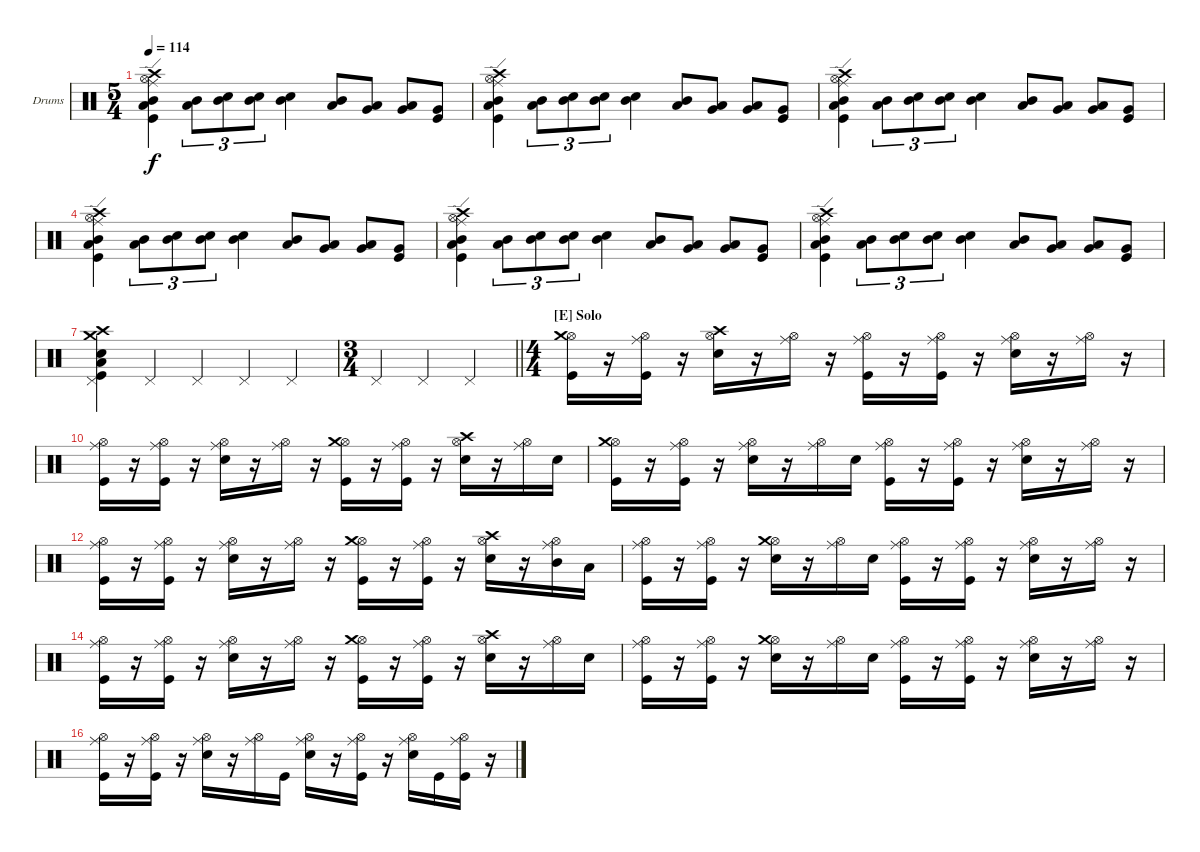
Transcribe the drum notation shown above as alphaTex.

\bracketExtendMode nobrackets
\firstSystemTrackNameOrientation horizontal
\otherSystemsTrackNameOrientation horizontal
\defaultBarNumberDisplay FirstOfSystem
\track ("Drums" "Drums") {instrument percussion}
\staff {score}
\articulation defaults
\ts (5 4)
\tempo 114
\clef neutral
\ks c
("Kick (hit)" "Crash high (hit)" "Ride (edge)" "Low Tom (hit)" "Mid Tom (hit)" "Hi-Hat (open)").4{dy f} ("Mid Tom (hit)" "Low Tom (hit)").8{tu (3 2)} ("Mid Tom (hit)" "Snare (hit) 2").8{tu (3 2)} ("Mid Tom (hit)" "Snare (hit) 2").8{tu (3 2)} ("Snare (hit) 2" "Mid Tom (hit)").4 ("Low Tom (hit)" "Mid Tom (hit)").8 ("Low Tom (hit)" "Very Low Tom (hit)").8 ("Very Low Tom (hit)" "Low Tom (hit)").8 ("Kick (hit)" "Very Low Tom (hit)").8 |
("Kick (hit)" "Crash high (hit)" "Ride (edge)" "Low Tom (hit)" "Mid Tom (hit)" "Hi-Hat (open)").4 ("Mid Tom (hit)" "Low Tom (hit)").8{tu (3 2)} ("Mid Tom (hit)" "Snare (hit) 2").8{tu (3 2)} ("Mid Tom (hit)" "Snare (hit) 2").8{tu (3 2)} ("Snare (hit) 2" "Mid Tom (hit)").4 ("Low Tom (hit)" "Mid Tom (hit)").8 ("Low Tom (hit)" "Very Low Tom (hit)").8 ("Very Low Tom (hit)" "Low Tom (hit)").8 ("Kick (hit)" "Very Low Tom (hit)").8 |
("Kick (hit)" "Crash high (hit)" "Ride (edge)" "Low Tom (hit)" "Mid Tom (hit)" "Hi-Hat (open)").4 ("Mid Tom (hit)" "Low Tom (hit)").8{tu (3 2)} ("Mid Tom (hit)" "Snare (hit) 2").8{tu (3 2)} ("Mid Tom (hit)" "Snare (hit) 2").8{tu (3 2)} ("Snare (hit) 2" "Mid Tom (hit)").4 ("Low Tom (hit)" "Mid Tom (hit)").8 ("Low Tom (hit)" "Very Low Tom (hit)").8 ("Very Low Tom (hit)" "Low Tom (hit)").8 ("Kick (hit)" "Very Low Tom (hit)").8 |
("Kick (hit)" "Crash high (hit)" "Ride (edge)" "Low Tom (hit)" "Mid Tom (hit)" "Hi-Hat (open)").4 ("Mid Tom (hit)" "Low Tom (hit)").8{tu (3 2)} ("Mid Tom (hit)" "Snare (hit) 2").8{tu (3 2)} ("Mid Tom (hit)" "Snare (hit) 2").8{tu (3 2)} ("Snare (hit) 2" "Mid Tom (hit)").4 ("Low Tom (hit)" "Mid Tom (hit)").8 ("Low Tom (hit)" "Very Low Tom (hit)").8 ("Very Low Tom (hit)" "Low Tom (hit)").8 ("Kick (hit)" "Very Low Tom (hit)").8 |
("Kick (hit)" "Crash high (hit)" "Ride (edge)" "Low Tom (hit)" "Mid Tom (hit)" "Hi-Hat (open)").4 ("Mid Tom (hit)" "Low Tom (hit)").8{tu (3 2)} ("Mid Tom (hit)" "Snare (hit) 2").8{tu (3 2)} ("Mid Tom (hit)" "Snare (hit) 2").8{tu (3 2)} ("Snare (hit) 2" "Mid Tom (hit)").4 ("Low Tom (hit)" "Mid Tom (hit)").8 ("Low Tom (hit)" "Very Low Tom (hit)").8 ("Very Low Tom (hit)" "Low Tom (hit)").8 ("Kick (hit)" "Very Low Tom (hit)").8 |
("Kick (hit)" "Crash high (hit)" "Ride (edge)" "Low Tom (hit)" "Mid Tom (hit)" "Hi-Hat (open)").4 ("Mid Tom (hit)" "Low Tom (hit)").8{tu (3 2)} ("Mid Tom (hit)" "Snare (hit) 2").8{tu (3 2)} ("Mid Tom (hit)" "Snare (hit) 2").8{tu (3 2)} ("Snare (hit) 2" "Mid Tom (hit)").4 ("Low Tom (hit)" "Mid Tom (hit)").8 ("Low Tom (hit)" "Very Low Tom (hit)").8 ("Very Low Tom (hit)" "Low Tom (hit)").8 ("Kick (hit)" "Very Low Tom (hit)").8 |
("Pedal Hi-Hat (hit)" "Crash medium (hit)" "Crash high (hit)" "Kick (hit)" "Low Tom (hit)" "Snare (hit) 2").4 "Pedal Hi-Hat (hit)".4 "Pedal Hi-Hat (hit)".4 "Pedal Hi-Hat (hit)".4 "Pedal Hi-Hat (hit)".4 |
\ts (3 4)
\barLineRight lightlight "Pedal Hi-Hat (hit)".4 "Pedal Hi-Hat (hit)".4 "Pedal Hi-Hat (hit)".4
|
\ts (4 4)
\section ("E" "Solo")
("Kick (hit)" "Hi-Hat (open)" "Crash medium (hit)").16 r.16 ("Kick (hit)" "Hi-Hat (open)" "Ride (middle)").16 r.16 ("Snare (hit) 2" "Hi-Hat (open)" "Crash high (hit)").16 r.16 ("Hi-Hat (open)" "Ride (middle)").16 r.16 ("Kick (hit)" "Hi-Hat (open)" "Ride (middle)").16 r.16 ("Kick (hit)" "Hi-Hat (open)" "Ride (middle)").16 r.16 ("Snare (hit) 2" "Hi-Hat (open)" "Ride (middle)").16 r.16 ("Hi-Hat (open)" "Ride (middle)").16 r.16 |
("Kick (hit)" "Hi-Hat (open)" "Ride (middle)").16 r.16 ("Kick (hit)" "Hi-Hat (open)" "Ride (middle)").16 r.16 ("Snare (hit) 2" "Hi-Hat (open)" "Ride (middle)").16 r.16 ("Hi-Hat (open)" "Ride (middle)").16 r.16 ("Kick (hit)" "Hi-Hat (open)" "Crash medium (hit)").16 r.16 ("Kick (hit)" "Hi-Hat (open)" "Ride (middle)").16 r.16 ("Snare (hit) 2" "Hi-Hat (open)" "Crash high (hit)").16 r.16 ("Hi-Hat (open)" "Ride (middle)").16 "Snare (hit) 2".16 |
("Kick (hit)" "Hi-Hat (open)" "Crash medium (hit)").16 r.16 ("Kick (hit)" "Hi-Hat (open)" "Ride (middle)").16 r.16 ("Snare (hit) 2" "Hi-Hat (open)" "Ride (middle)").16 r.16 ("Hi-Hat (open)" "Ride (middle)").16 "Snare (hit) 2".16 ("Kick (hit)" "Hi-Hat (open)" "Ride (middle)").16 r.16 ("Kick (hit)" "Hi-Hat (open)" "Ride (middle)").16 r.16 ("Snare (hit) 2" "Hi-Hat (open)" "Ride (middle)").16 r.16 ("Hi-Hat (open)" "Ride (middle)").16 r.16 |
("Kick (hit)" "Hi-Hat (open)" "Ride (middle)").16 r.16 ("Kick (hit)" "Hi-Hat (open)" "Ride (middle)").16 r.16 ("Snare (hit) 2" "Hi-Hat (open)" "Ride (middle)").16 r.16 ("Hi-Hat (open)" "Ride (middle)").16 r.16 ("Kick (hit)" "Hi-Hat (open)" "Crash medium (hit)").16 r.16 ("Kick (hit)" "Hi-Hat (open)" "Ride (middle)").16 r.16 ("Snare (hit) 2" "Hi-Hat (open)" "Crash high (hit)").16 r.16 ("Mid Tom (hit)" "Hi-Hat (open)" "Ride (middle)").16 "Low Tom (hit)".16 |
("Kick (hit)" "Hi-Hat (open)" "Ride (middle)").16 r.16 ("Kick (hit)" "Hi-Hat (open)" "Ride (middle)").16 r.16 ("Snare (hit) 2" "Hi-Hat (open)" "Crash medium (hit)").16 r.16 ("Hi-Hat (open)" "Ride (middle)").16 "Snare (hit) 2".16 ("Kick (hit)" "Hi-Hat (open)" "Ride (middle)").16 r.16 ("Kick (hit)" "Hi-Hat (open)" "Ride (middle)").16 r.16 ("Snare (hit) 2" "Hi-Hat (open)" "Ride (middle)").16 r.16 ("Hi-Hat (open)" "Ride (middle)").16 r.16 |
("Kick (hit)" "Hi-Hat (open)" "Ride (middle)").16 r.16 ("Kick (hit)" "Hi-Hat (open)" "Ride (middle)").16 r.16 ("Snare (hit) 2" "Hi-Hat (open)" "Ride (middle)").16 r.16 ("Hi-Hat (open)" "Ride (middle)").16 r.16 ("Kick (hit)" "Hi-Hat (open)" "Crash medium (hit)").16 r.16 ("Kick (hit)" "Hi-Hat (open)" "Ride (middle)").16 r.16 ("Snare (hit) 2" "Hi-Hat (open)" "Crash high (hit)").16 r.16 ("Hi-Hat (open)" "Ride (middle)").16 "Snare (hit) 2".16 |
("Kick (hit)" "Hi-Hat (open)" "Ride (middle)").16 r.16 ("Kick (hit)" "Hi-Hat (open)" "Ride (middle)").16 r.16 ("Snare (hit) 2" "Hi-Hat (open)" "Crash medium (hit)").16 r.16 ("Hi-Hat (open)" "Ride (middle)").16 "Snare (hit) 2".16 ("Kick (hit)" "Hi-Hat (open)" "Ride (middle)").16 r.16 ("Kick (hit)" "Hi-Hat (open)" "Ride (middle)").16 r.16 ("Snare (hit) 2" "Hi-Hat (open)" "Ride (middle)").16 r.16 ("Hi-Hat (open)" "Ride (middle)").16 r.16 |
("Kick (hit)" "Hi-Hat (open)" "Ride (middle)").16 r.16 ("Kick (hit)" "Hi-Hat (open)" "Ride (middle)").16 r.16 ("Snare (hit) 2" "Hi-Hat (open)" "Ride (middle)").16 r.16 ("Hi-Hat (open)" "Ride (middle)").16 "Kick (hit)".16 ("Snare (hit) 2" "Hi-Hat (open)" "Ride (middle)").16 r.16 ("Kick (hit)" "Hi-Hat (open)" "Ride (middle)").16 r.16 ("Snare (hit) 2" "Hi-Hat (open)" "Ride (middle)").16 "Kick (hit)".16 ("Kick (hit)" "Hi-Hat (open)" "Ride (middle)").16 r.16
